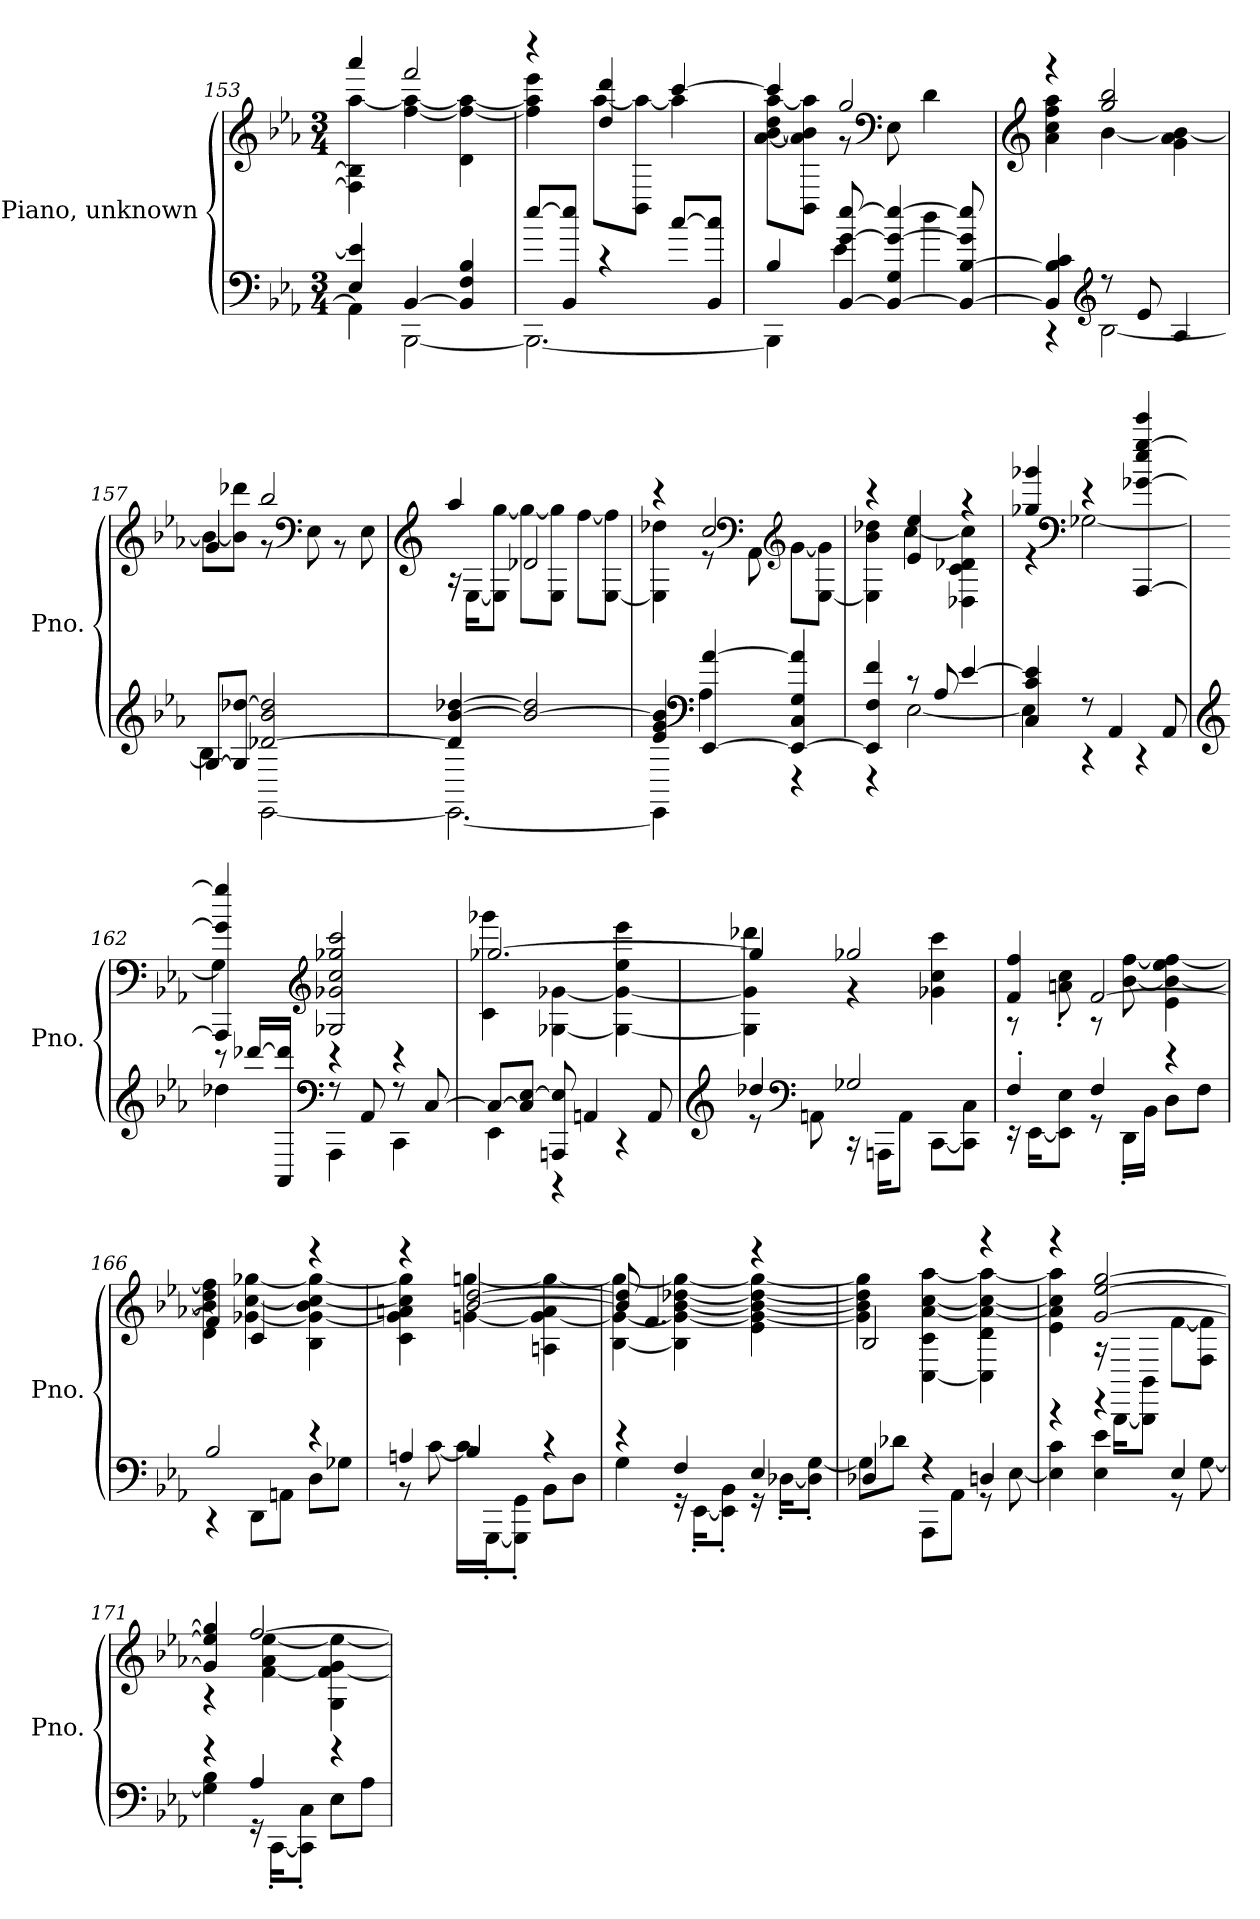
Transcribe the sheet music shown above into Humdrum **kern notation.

**kern	**kern
*part1	*part1
*staff2	*staff1
*I"Piano, unknown	*
*I'Pno.	*
*clefF4	*clefG2
*k[b-e-a-]	*k[b-e-a-]
*M3/4	*M3/4
=153	=153
*^	*^
4E-/ 4e-/]	4AA-\]	4aaa-/	4F\] 4B\] [4aa-\
[4BB-/	[2BBB-\	2fff/	[4ff\ 4aa-\_
4BB-/] 4F/ 4B-/	.	.	4d\ 4ff\_ 4aa-\_
=154	=154	=154	=154
[8ee-/L	2.BBB-\_	4r	4ff\] 4aa-\] 4eee-\
8BB-/ 8ee-/]J	.	.	.
4r	.	4dd/ 4ddd/	[8aa-\L
.	.	.	8BB-\ 8aa-\_J
[8cc/L	.	[4ccc/	4aa-\]
8BB-/ 8cc/]J	.	.	.
!!LO:LB:g=z	!!
=155	=155	=155	=155
4B-/	4BBB-\]	4ccc/]	[8a-\ [8b-\ 8dd\ [8aa-\L
.	.	.	8BB-\ 8a-\] 8b-\] 8aa-\]J
[8BB-/ [8g/ [8ee-/	4e-\	2gg/	8r
*	*	*clefF4	*
4BB-/_ 4G/ 4g/_ 4ee-/_	.	.	8E-\
.	4dd\	.	4d\
8BB-/_ [8B-/ 8g/] 8ee-/]	.	.	.
=156	=156	=156	=156
*	*	*clefG2	*
4BB-/] 4B-/] 4c/	4r	4r	4a-\ 4cc\ 4ff\ 4aa-\
*clefG2	*	*	*
8r	[2B-\	2gg/ 2bb-/	[4b-\
8e-/	.	.	.
4A-/	.	.	4g\ 4a-\ 4b-\_
=157	=157	=157	=157
[8G/L	4B-\]	4g/	8b-\L_
8G/] [8dd-X/J	.	.	8b-\] 8ddd-X\J
[2d-X/ 2b-/ 2dd-/]	[2EE-\	2bb-/	8r
*	*	*clefF4	*
.	.	.	8E-\
.	.	.	8r
.	.	.	8E-\
=158	=158	=158	=158
*	*	*clefG2	*
4d-/] [4b-/ [4dd-X/	2.EE-\_	4aa-/	16r
.	.	.	[16E-\KL
.	.	.	8E-\] [8gg\J
2b-/_ 2dd-/]	.	2d-X/	8gg\L_
.	.	.	8E-\ 8gg\]J
.	.	.	[8ff\L
.	.	.	[8E-\ 8ff\]J
!!LO:LB:g=z	!!
=159	=159	=159	=159
4e-/ 4g/ 4b-/]	4EE-\]	4r	4E-\] 4dd-X\
*clefF4	*	*	*
[4EE-/ [4a-/	4A-\	2cc/	8r
*	*	*clefF4	*
.	.	.	8AA-\
*	*	*clefG2	*
4EE-/_ 4C/ 4G/ 4a-/]	4r	.	[8g\L
.	.	.	[8E-\ 8g\]J
=160	=160	=160	=160
4EE-/] 4F/ 4f/	4r	4r	4E-\] 4b-\ 4dd-X\
8r	[2E-\	4e-/ 4ee-/	[4cc\
8A-/	.	.	.
[4e-/	.	4r	4D-X\ 4c\ 4d-X\ 4cc\]
=161	=161	=161	=161
4C/ 4c/ 4e-/]	4E-\]	4gg-X/ 4ggg-X/	4r
*	*	*clefF4	*
8r	4r	4r	[2G-X\
4AA-/	.	.	.
.	4r	[4AAA-/ [4g-X/ 4ee-/ [4gg-/ 4eee-/	.
8AA-/	.	.	.
=162	=162	=162	=162
*clefG2	*	*	*
8r	4dd-X\	4AAA-/] 4g-/] 4gg-/]	4G-\]
[16ddd-X/LL	.	.	.
16AA-/ 16ddd-/]JJ	.	.	.
*clefF4	*	*clefG2	*
8r	4AAA-\	2G-X/ 2g-X/ 2cc/ 2gg-X/ 2ccc/	4r
8AA-/	.	.	.
8r	4CC\	.	4r
[8C/	.	.	.
!!LO:LB:g=z	!!
=163	=163	=163	=163
8C/L_	4EE-\	[2.gg-X/	4c\ 4ggg-X\
8C/] [8E-/J	.	.	.
8AAAn/ 8E-/]	4r	.	[4G-X\ [4g-X\
4AAn/	.	.	.
.	4r	.	4G-\_ 4g-\_ 4ee-\ 4eee-\
8AA/	.	.	.
=164	=164	=164	=164
*clefG2	*	*	*
4dd-X/	8r	4gg-/]	4G-\] 4g-\] 4ddd-X\
*clefF4	*	*	*
.	8AAn\	.	.
2G-X/	16r	2gg-X/	4r
.	16AAAn\KL	.	.
.	8AA\J	.	.
.	[8CC\L	.	4g-X\ 4cc\ 4ccc\
.	8CC\] 8C\J	.	.
=165	=165	=165	=165
4F'/	16r	4f/ 4ff/	8r
.	[16EE-\KL	.	.
.	8EE-\] 8E-\J	.	8an\' 8cc\'
4F/	8r	[2f/	8r
.	16DD'\LL	.	[8b-\ [8ff\
.	16BB-\JJ	.	.
4r	8D\L	.	4e-\ 4b-\_ 4ee-\ 4ff\_
.	8F\J	.	.
=166	=166	=166	=166
2B-/	4r	4f/]	4d\ 4b-\] 4dd\ 4ff\]
.	8DD\L	4c/	[4g-X\ [4cc\ [4gg-X\
.	8AAn\J	.	.
4r	8D\L	4r	4B-\ 4g-\_ 4b-\ 4cc\_ 4gg-\_
.	8G-X\J	.	.
!!LO:LB:g=z	!!
=167	=167	=167	=167
4An/	8r	4r	4c\ 4g-\] 4an\ 4cc\] 4gg-\]
.	[8c\	.	.
4B-/	16c\LL]	[2b-/ [2dd/	[4gn\ [4ggn\
.	[16GGG'\J	.	.
.	8GGG\]' 8GG\'J	.	.
4r	8BB-\L	.	4An\ 4g\_ 4a\ 4gg\_
.	8D\J	.	.
=168	=168	=168	=168
4r	4G\	8b-/] 8dd/]	[4B-\ 4g\_ 4gg\_
.	.	4.f/	.
4F/	16r	.	4B-\] 4g\_ [4b-\ [4dd-X\ 4gg\_
.	[16EE-'\KL	.	.
.	8EE-\]' 8BB-\'J	.	.
4E-/	16r	4r	4e-\ 4g\_ 4b-\_ 4dd-\_ 4gg\_
.	[16D-X'\KL	.	.
.	8D-\]' [8G\'J	.	.
=169	=169	=169	=169
4D-X/	8G\L]	2B-/	4g\] 4b-\] 4dd-\] 4gg\]
.	8d-X\J	.	.
4r	8AAA-\L	.	[4C\ 4c\ [4a-\ [4cc\ [4aa-\
.	8AA-\J	.	.
4Dn/	8r	4r	4C\] 4d\ 4a-\_ 4cc\_ 4aa-\_
.	[8E-\	.	.
=170	=170	=170	=170
4r	4E-\] 4c\	4r	4e-\ 4a-\] 4cc\] 4aa-\]
4r	4E-\ 4e-\	[2g/ [2ee-/ [2gg/	16r
.	.	.	[16BBB-\KL
.	.	.	8BBB-\] 8BB-\J
4E-/	8r	.	[8f\L
.	[8G\	.	8F\ 8f\]J
!!LO:PB:g=z	!!
=171	=171	=171	=171
4r	4G\] 4B-\	4g/] 4ee-/] 4gg/]	4r
4A-/	16r	[2ff/	[4f\ 4a-\ [4ee-\
.	[16CC'\KL	.	.
.	8CC\]' 8C\'J	.	.
4r	8E-\L	.	4G\ 4f\_ 4g\ 4ee-\_
.	8A-\J	.	.
*v	*v	*	*
*	*v	*v
=	=
*-	*-
